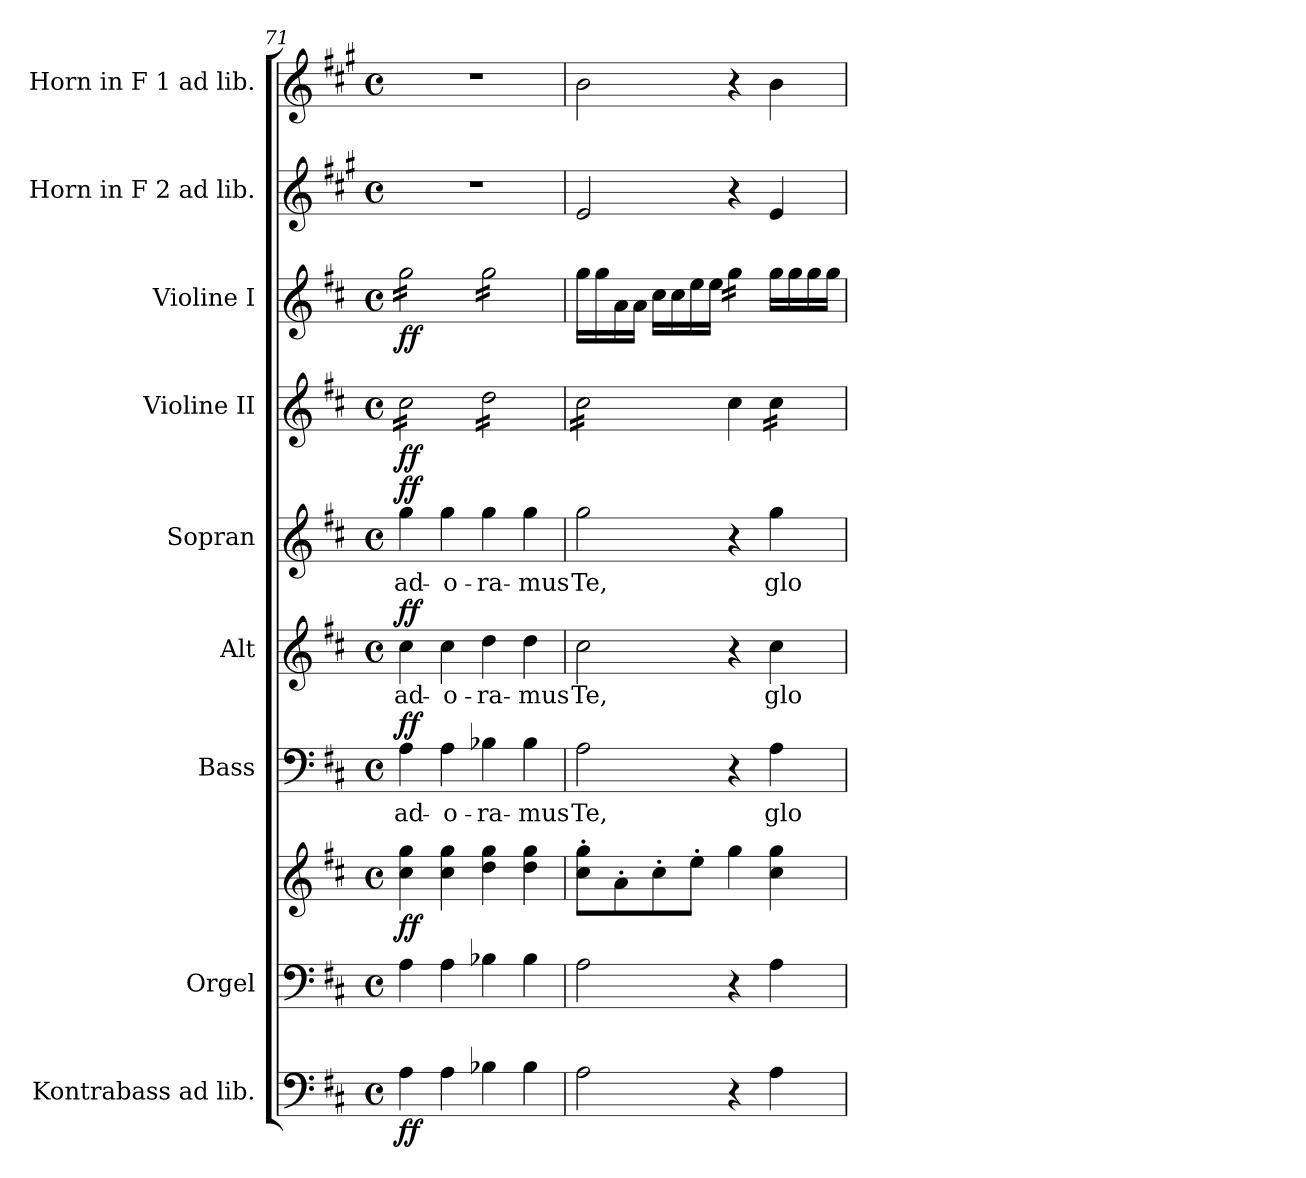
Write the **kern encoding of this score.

**kern	**dynam	**kern	**kern	**dynam	**kern	**text	**dynam	**kern	**text	**dynam	**kern	**text	**dynam	**kern	**dynam	**kern	**dynam	**kern	**kern
*part9	*part9	*part8	*part8	*part8	*part7	*part7	*part7	*part6	*part6	*part6	*part5	*part5	*part5	*part4	*part4	*part3	*part3	*part2	*part1
*staff10	*staff10	*staff9	*staff8	*staff8/9	*staff7	*staff7	*staff7	*staff6	*staff6	*staff6	*staff5	*staff5	*staff5	*staff4	*staff4	*staff3	*staff3	*staff2	*staff1
*I"Kontrabass ad lib.	*	*I"Orgel	*	*	*I"Bass	*	*	*I"Alt	*	*	*I"Sopran	*	*	*I"Violine II	*	*I"Violine I	*	*I"Horn in F 2 ad lib.	*I"Horn in F 1 ad lib.
*I'Kb.	*	*I'Org.	*	*	*I'B.	*	*	*I'A.	*	*	*I'S.	*	*	*I'Vl. II	*	*I'Vl. I	*	*	*
*clefF4	*	*clefF4	*clefG2	*	*clefF4	*	*	*clefG2	*	*	*clefG2	*	*	*clefG2	*	*clefG2	*	*clefG2	*clefG2
*ITrd7c12	*	*	*	*	*	*	*	*	*	*	*	*	*	*	*	*	*	*ITrd4c7	*ITrd4c7
*k[f#c#]	*	*k[f#c#]	*k[f#c#]	*	*k[f#c#]	*	*	*k[f#c#]	*	*	*k[f#c#]	*	*	*k[f#c#]	*	*k[f#c#]	*	*k[f#c#]	*k[f#c#]
*D:	*	*D:	*D:	*	*D:	*	*	*D:	*	*	*D:	*	*	*D:	*	*D:	*	*D:	*D:
*M4/4	*	*M4/4	*M4/4	*	*M4/4	*	*	*M4/4	*	*	*M4/4	*	*	*M4/4	*	*M4/4	*	*M4/4	*M4/4
*met(c)	*	*met(c)	*met(c)	*	*met(c)	*	*	*met(c)	*	*	*met(c)	*	*	*met(c)	*	*met(c)	*	*met(c)	*met(c)
=71	=71	=71	=71	=71	=71	=71	=71	=71	=71	=71	=71	=71	=71	=71	=71	=71	=71	=71	=71
!	!LO:DY:b	!	!	!LO:DY:b	!	!LO:LY:b	!LO:DY:a	!	!LO:LY:b	!LO:DY:a	!	!LO:LY:b	!LO:DY:a	!	!LO:DY:b	!	!LO:DY:b	!	!
*	*	*	*	*	*	*	*	*	*	*	*	*	*	*tremolo	*	*	*	*	*
*	*	*	*	*	*	*	*	*	*	*	*	*	*	*	*	*tremolo	*	*	*
4AA\	ff	4A\	4cc#\ 4gg\	ff	4A\	ad-	ff	4cc#\	ad-	ff	4gg\	ad-	ff	16cc#\LL	ff	16gg\LL	ff	1r	1r
.	.	.	.	.	.	.	.	.	.	.	.	.	.	16cc#\	.	16gg\	.	.	.
.	.	.	.	.	.	.	.	.	.	.	.	.	.	16cc#\	.	16gg\	.	.	.
.	.	.	.	.	.	.	.	.	.	.	.	.	.	16cc#\	.	16gg\	.	.	.
!	!	!	!	!	!	!LO:LY:b	!	!	!LO:LY:b	!	!	!LO:LY:b	!	!	!	!	!	!	!
4AA\	.	4A\	4cc#\ 4gg\	.	4A\	-o-	.	4cc#\	-o-	.	4gg\	-o-	.	16cc#\	.	16gg\	.	.	.
.	.	.	.	.	.	.	.	.	.	.	.	.	.	16cc#\	.	16gg\	.	.	.
.	.	.	.	.	.	.	.	.	.	.	.	.	.	16cc#\	.	16gg\	.	.	.
.	.	.	.	.	.	.	.	.	.	.	.	.	.	16cc#\JJ	.	16gg\JJ	.	.	.
!	!	!	!	!	!	!LO:LY:b	!	!	!LO:LY:b	!	!	!LO:LY:b	!	!	!	!	!	!	!
4BB-X\	.	4B-X\	4dd\ 4gg\	.	4B-X\	-ra-	.	4dd\	-ra-	.	4gg\	-ra-	.	16dd\LL	.	16gg\LL	.	.	.
.	.	.	.	.	.	.	.	.	.	.	.	.	.	16dd\	.	16gg\	.	.	.
.	.	.	.	.	.	.	.	.	.	.	.	.	.	16dd\	.	16gg\	.	.	.
.	.	.	.	.	.	.	.	.	.	.	.	.	.	16dd\	.	16gg\	.	.	.
!	!	!	!	!	!	!LO:LY:b	!	!	!LO:LY:b	!	!	!LO:LY:b	!	!	!	!	!	!	!
4BB-\	.	4B-\	4dd\ 4gg\	.	4B-\	-mus	.	4dd\	-mus	.	4gg\	-mus	.	16dd\	.	16gg\	.	.	.
.	.	.	.	.	.	.	.	.	.	.	.	.	.	16dd\	.	16gg\	.	.	.
.	.	.	.	.	.	.	.	.	.	.	.	.	.	16dd\	.	16gg\	.	.	.
.	.	.	.	.	.	.	.	.	.	.	.	.	.	16dd\JJ	.	16gg\JJ	.	.	.
*	*	*	*	*	*	*	*	*	*	*	*	*	*	*	*	*Xtremolo	*	*	*
!!LO:PB:g=z
=72	=72	=72	=72	=72	=72	=72	=72	=72	=72	=72	=72	=72	=72	=72	=72	=72	=72	=72	=72
!	!	!	!	!	!	!LO:LY:b	!	!	!LO:LY:b	!	!	!LO:LY:b	!	!	!	!	!	!	!
2AA\	.	2A\	8cc#\'> 8gg\'>L	.	2A\	Te,	.	2cc#\	Te,	.	2gg\	Te,	.	16cc#\LL	.	16gg\LL	.	2A/	2e\
.	.	.	.	.	.	.	.	.	.	.	.	.	.	16cc#\	.	16gg\	.	.	.
.	.	.	8a'>\	.	.	.	.	.	.	.	.	.	.	16cc#\	.	16a\	.	.	.
.	.	.	.	.	.	.	.	.	.	.	.	.	.	16cc#\	.	16a\JJ	.	.	.
.	.	.	8cc#'>\	.	.	.	.	.	.	.	.	.	.	16cc#\	.	16cc#\LL	.	.	.
.	.	.	.	.	.	.	.	.	.	.	.	.	.	16cc#\	.	16cc#\	.	.	.
.	.	.	8ee'>\J	.	.	.	.	.	.	.	.	.	.	16cc#\	.	16ee\	.	.	.
.	.	.	.	.	.	.	.	.	.	.	.	.	.	16cc#\JJ	.	16ee\JJ	.	.	.
*	*	*	*	*	*	*	*	*	*	*	*	*	*	*Xtremolo	*	*	*	*	*
*	*	*	*	*	*	*	*	*	*	*	*	*	*	*	*	*tremolo	*	*	*
4r	.	4r	4gg\	.	4r	.	.	4r	.	.	4r	.	.	4cc#\	.	16gg\LL	.	4r	4r
.	.	.	.	.	.	.	.	.	.	.	.	.	.	.	.	16gg\	.	.	.
.	.	.	.	.	.	.	.	.	.	.	.	.	.	.	.	16gg\	.	.	.
.	.	.	.	.	.	.	.	.	.	.	.	.	.	.	.	16gg\JJ	.	.	.
*	*	*	*	*	*	*	*	*	*	*	*	*	*	*	*	*Xtremolo	*	*	*
!	!	!	!	!	!	!LO:LY:b	!	!	!LO:LY:b	!	!	!LO:LY:b	!	!	!	!	!	!	!
*	*	*	*	*	*	*	*	*	*	*	*	*	*	*tremolo	*	*	*	*	*
4AA\	.	4A\	4cc#\ 4gg\	.	4A\	glo-	.	4cc#\	glo-	.	4gg\	glo-	.	16cc#\LL	.	16gg\LL	.	4A/	4e\
.	.	.	.	.	.	.	.	.	.	.	.	.	.	16cc#\	.	16gg\	.	.	.
.	.	.	.	.	.	.	.	.	.	.	.	.	.	16cc#\	.	16gg\	.	.	.
.	.	.	.	.	.	.	.	.	.	.	.	.	.	16cc#\JJ	.	16gg\JJ	.	.	.
*	*	*	*	*	*	*	*	*	*	*	*	*	*	*Xtremolo	*	*	*	*	*
=	=	=	=	=	=	=	=	=	=	=	=	=	=	=	=	=	=	=	=
*-	*-	*-	*-	*-	*-	*-	*-	*-	*-	*-	*-	*-	*-	*-	*-	*-	*-	*-	*-
